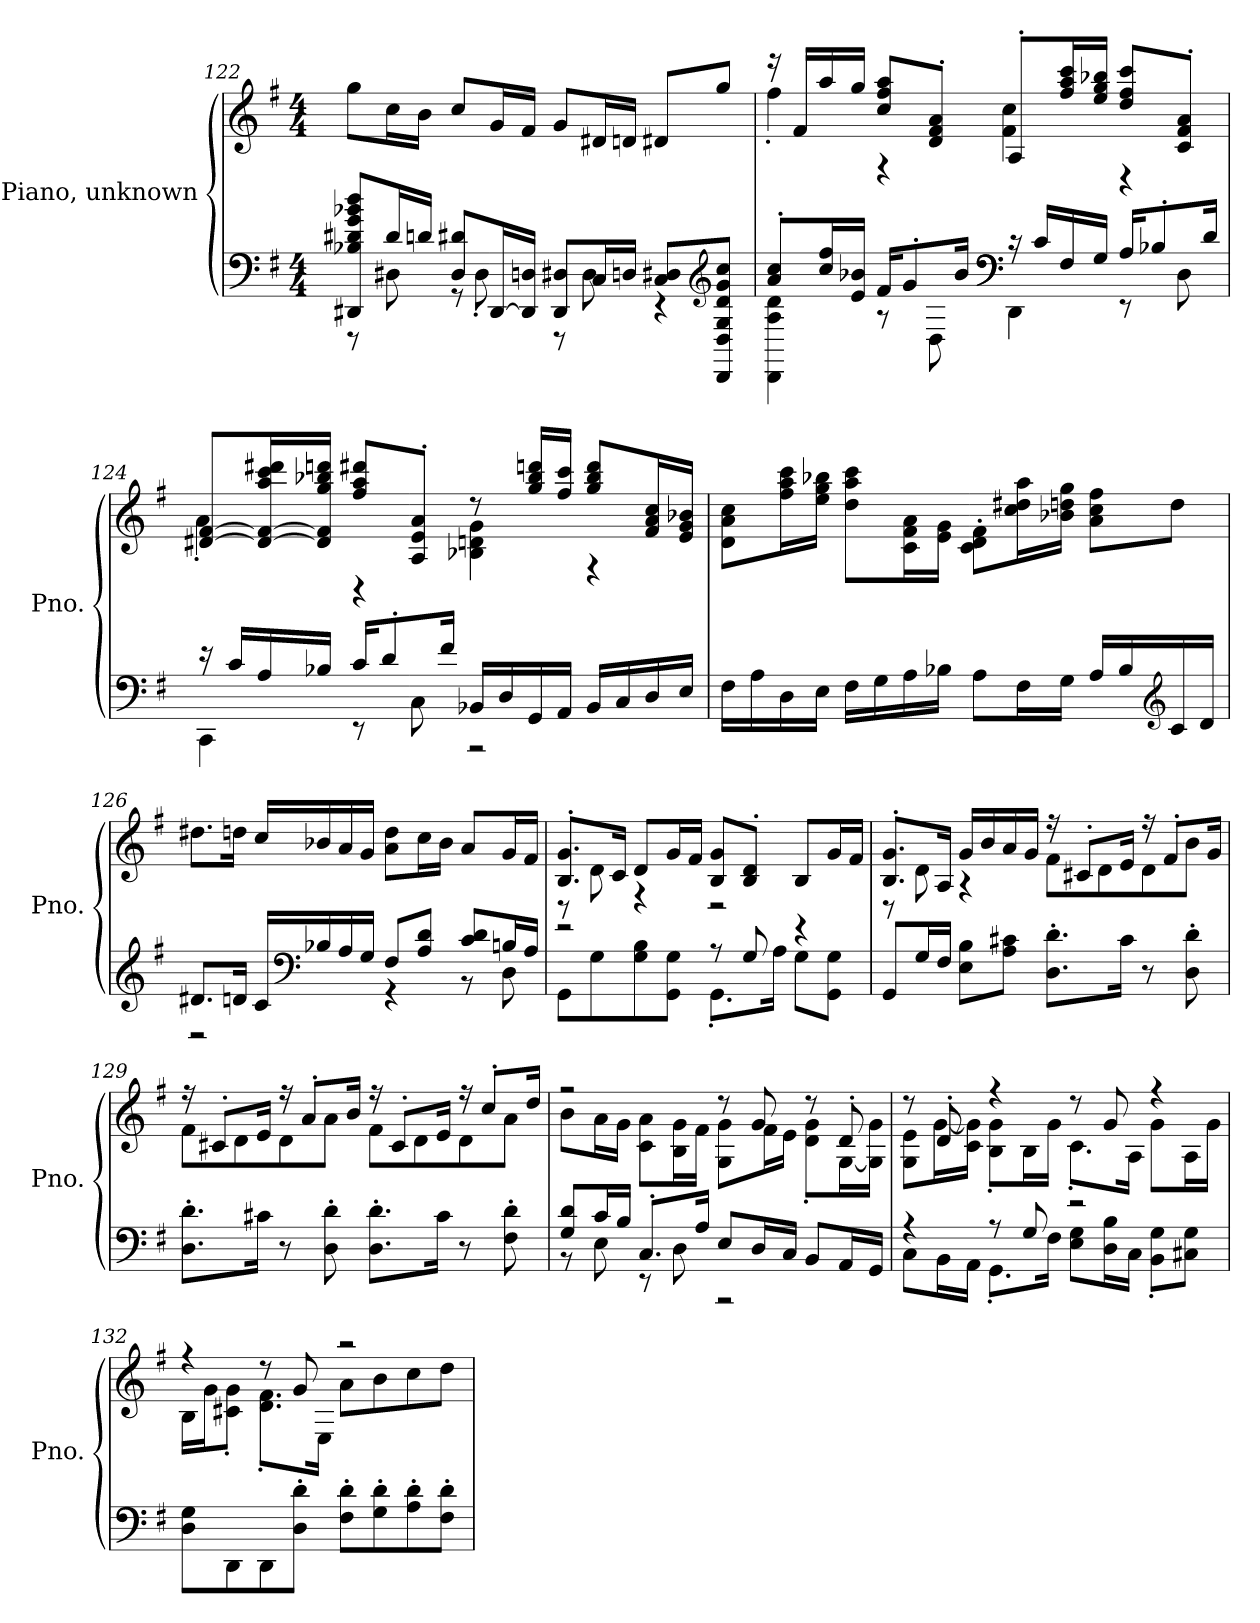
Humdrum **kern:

**kern	**kern
*part1	*part1
*staff2	*staff1
*I"Piano, unknown	*
*I'Pno.	*
*clefF4	*clefG2
*k[f#]	*k[f#]
*M4/4	*M4/4
=122	=122
*^	*
8DD#X/ 8B-X/ 8d#X/ 8g/ 8b-X/ 8dd/L	8r	8gg\L
16d#/L	8D#X\	16cc\L
16dn/JJ	.	16b\JJ
8D#/ 8d#X/L	8r	8cc/L
[16DD#/L	8D#'\	16g/L
16DD#/] 16Dn/JJ	.	16f#/JJ
8DD#/ 8D#X/L	8r	8g/L
16C/L	8D#\	16d#X/L
16Dn/JJ	.	16dn/JJ
8C/ 8D#X/L	4r	8d#X/L
*clefG2	*	*
8DD#/ 8D#/ 8G/ 8d#/ 8g/ 8cc/J	.	8gg/J
!!LO:LB:g=z
=123	=123	=123
*	*	*^
8a/' 8cc/'L	4DD\ 4A\ 4d\	16r	4ff#'\
.	.	16f#/LL	.
16cc/ 16ff#/L	.	16aa/	.
16e/ 16b-X/JJ	.	16gg/JJ	.
16f#/KL	8r	8cc/ 8ff#/ 8aa/L	4r
8g'/	.	.	.
.	8D\	8d/' 8f#/' 8a/'J	.
16b-/Jk	.	.	.
*clefF4	*	*	*
16r	4DD\	8A'/L	4f#\ 4cc\
16c/LL	.	.	.
16F#/	.	16ff#/ 16aa/ 16ccc/L	.
16G/JJ	.	16ee/ 16gg/ 16bb-X/JJ	.
16A/KL	8r	8dd/ 8ff#/ 8ccc/L	4r
8B-X'/	.	.	.
.	8D\	8c/' 8f#/' 8a/'J	.
16d/Jk	.	.	.
=124	=124	=124	=124
16r	4CC\	[8d#X/ [8f#/L	4a'\
16c/LL	.	.	.
16A/	.	16d#/_ 16f#/_ 16aa/ 16ccc/ 16ddd#X/L	.
16B-X/JJ	.	16d#/] 16f#/] 16gg/ 16bb-X/ 16dddn/JJ	.
16c/KL	8r	8ff#/ 8aa/ 8ddd#X/L	4r
8d'/	.	.	.
.	8C\	8A/' 8e/' 8a/'J	.
16f#/Jk	.	.	.
16BB-X/LL	2r	8r	4B-X\ 4dn\ 4g\
16D/	.	.	.
16GG/	.	16gg/ 16bb-/ 16dddn/LL	.
16AA/JJ	.	16ff#/ 16ccc/JJ	.
16BB-/LL	.	8gg/ 8bb-/ 8ddd/L	4r
16C/	.	.	.
16D/	.	16f#/ 16a/ 16cc/L	.
16E/JJ	.	16e/ 16g/ 16b-X/JJ	.
*v	*v	*	*
*	*v	*v
!!LO:LB:g=z
=125	=125
16F#\LL	8d\ 8a\ 8cc\L
16A\	.
16D\	16ff#\ 16aa\ 16ccc\L
16E\JJ	16ee\ 16gg\ 16bb-X\JJ
16F#\LL	8dd\ 8aa\ 8ccc\L
16G\	.
16A\	16c\ 16f#\ 16a\L
16B-X\JJ	16e\ 16g\JJ
8A\L	8c\' 8d\' 8f#\'L
16F#\L	16cc\ 16dd#X\ 16aa\L
16G\JJ	16b-X\ 16ddn\ 16gg\JJ
16A/LL	8a\ 8cc\ 8ff#\L
16B-/	.
*clefG2	*
16c/	8dd\J
16d/JJ	.
=126	=126
*^	*
8.d#X/L	2r	8.dd#X\L
16dn/Jk	.	16ddn\Jk
16c/LL	.	16cc/LL
*clefF4	*	*
16B-X/	.	16b-X/
16A/	.	16a/
16G/JJ	.	16g/JJ
8F#/L	4r	8a\ 8dd\L
8A/ 8d/J	.	16cc\L
.	.	16b-\JJ
8c/ 8d/L	8r	8a/L
16Bn/L	8D\	16g/L
16A/JJ	.	16f#/JJ
!!LO:LB:g=z
=127	=127	=127
*	*	*^
2r	8GG\L	8.B/' 8.g/'L	8r
.	8G\	.	8d\
.	.	16c/Jk	.
.	8G\ 8B\	8d/L	4r
.	8GG\ 8G\J	16g/L	.
.	.	16f#/JJ	.
8r	8.GG'\L	8B/ 8g/L	2r
8G/	.	8B/' 8d/'J	.
.	16A\Jk	.	.
4r	8G\L	8B/L	.
.	8GG\ 8G\J	16g/L	.
.	.	16f#/JJ	.
*v	*v	*	*
=128	=128	=128
8GG/L	8.B/' 8.g/'L	8r
16G/L	.	8d\
16F#/JJ	16A/Jk	.
8E\ 8B\L	16g/LL	4r
.	16b/	.
8A\ 8c#X\J	16a/	.
.	16g/JJ	.
8.D\' 8.d\'L	16r	8f#\L
.	8c#X'/L	.
.	.	8d\
16c#\Jk	16e/Jk	.
8r	16r	8d\
.	8f#'/L	.
8D\' 8d\'	.	8b\J
.	16g/Jk	.
!!LO:PB:g=z	!!
=129	=129	=129
8.D\' 8.d\'L	16r	8f#\L
.	8c#X'/L	.
.	.	8d\
16c#X\Jk	16e/Jk	.
8r	16r	8d\
.	8a'/L	.
8D\' 8d\'	.	8a\J
.	16b/Jk	.
8.D\' 8.d\'L	16r	8f#\L
.	8c#'/L	.
.	.	8d\
16c#\Jk	16e/Jk	.
8r	16r	8d\
.	8cc'/L	.
8F#\' 8d\'	.	8a\J
.	16dd/Jk	.
=130	=130	=130
*^	*	*
8G/ 8d/L	8r	2r	8b\L
16c/L	8E\	.	16a\L
16B/JJ	.	.	16g\JJ
8.C'/L	8r	.	8c\ 8a\L
.	8D\	.	16B\ 16g\L
16A/Jk	.	.	16f#\JJ
8E/L	2r	8r	8G\ 8g\L
16D/L	.	8g/	16f#\L
16C/JJ	.	.	16e\JJ
8BB/L	.	8r	8d\' 8g\'L
16AA/L	.	8d'/	[16G\L
16GG/JJ	.	.	16G\] 16g\JJ
!!LO:LB:g=z	!!
=131	=131	=131	=131
4r	8C\L	8r	8G\ 8e\L
.	16BB\L	8d'/	[16g\L
.	16AA\JJ	.	16c\ 16g\]JJ
8r	8.GG'\L	4r	8B\' 8g\'L
8G/	.	.	16B\L
.	16F#\Jk	.	16g\JJ
2r	8E\ 8G\L	8r	8.c'\L
.	16D\ 16B\L	8g/	.
.	16C\JJ	.	16A\Jk
.	8BB\' 8G\'L	4r	8g\L
.	8C#X\ 8G\J	.	16A\L
.	.	.	16g\JJ
*v	*v	*	*
=132	=132	=132
8D\ 8G\L	4r	16B\LL
.	.	16g\J
8DD\	.	8c#X\' 8g\'J
8DD\	8r	8.d\' 8.f#\'L
8D\' 8d\'J	8g/	.
.	.	16E\Jk
8F#\' 8d\'L	2r	8a\L
8G\' 8d\'	.	8b\
8A\' 8d\'	.	8cc\
8F#\' 8d\'J	.	8dd\J
*	*v	*v
=	=
*-	*-
